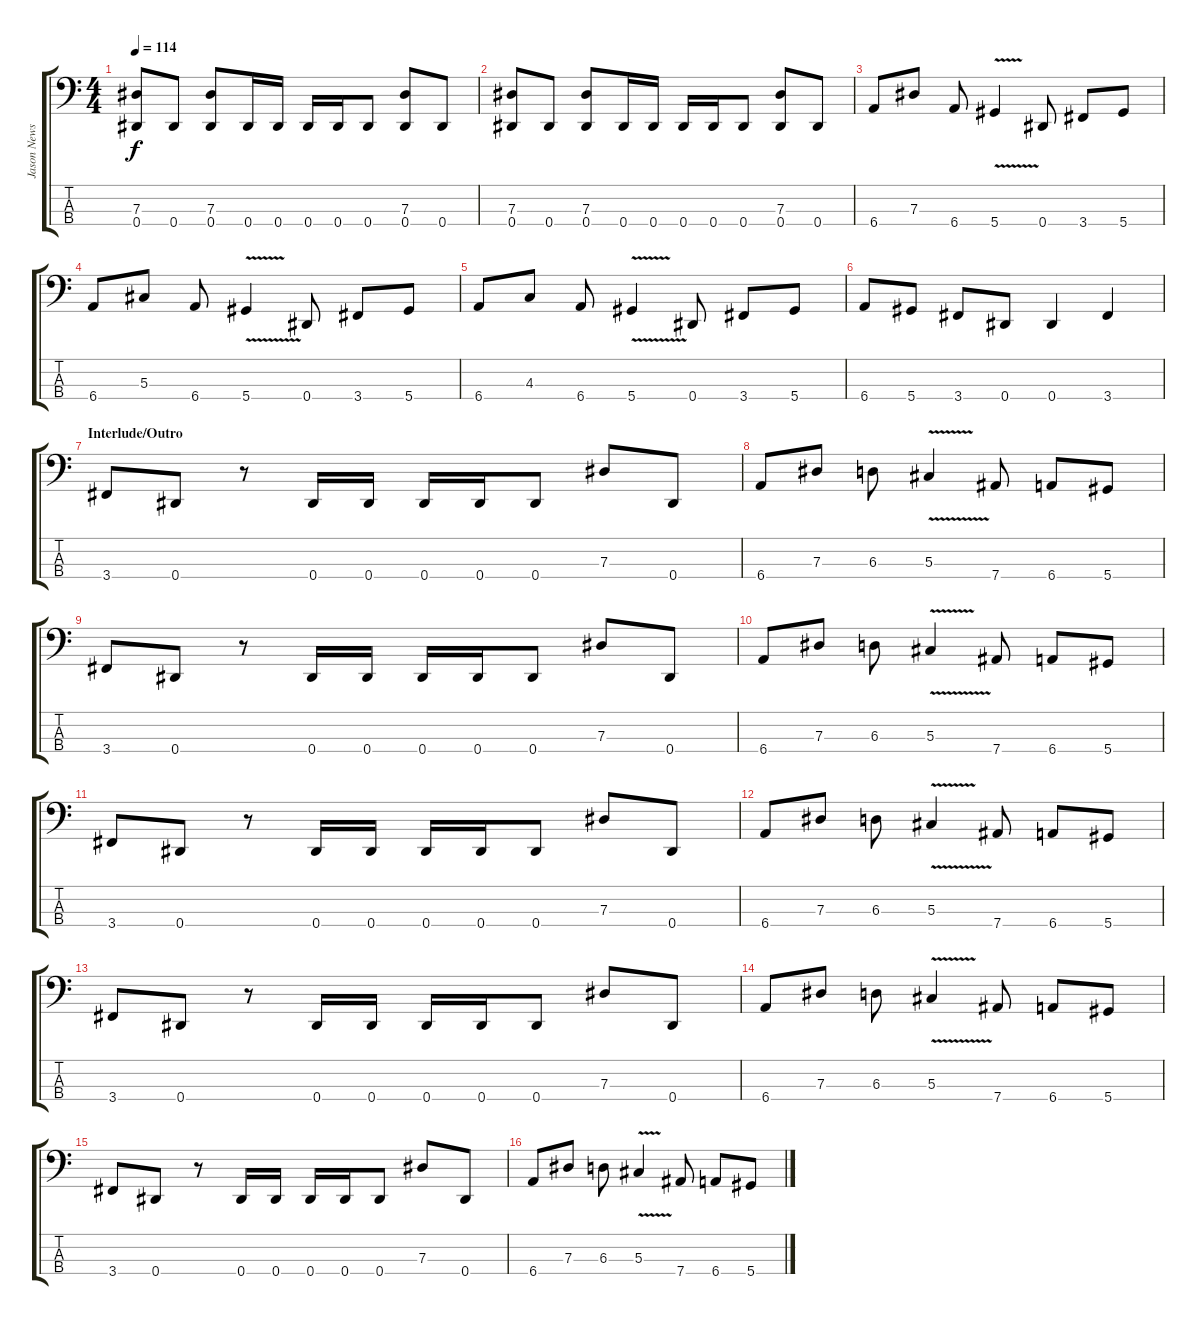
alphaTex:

\track ("Jason Newsted" "Jason News") {instrument electricbasspick}
\staff {score tabs}
\tuning (Gb2 Db2 Ab1 Eb1) {hide}
\ts (4 4)
\tempo 114
\clef f4
\ks c
(7.3 0.4).8{dy f} 0.4.8 (7.3 0.4).8 0.4.16 0.4.16 0.4.16 0.4.16 0.4.8 (7.3 0.4).8 0.4.8 |
(7.3 0.4).8 0.4.8 (7.3 0.4).8 0.4.16 0.4.16 0.4.16 0.4.16 0.4.8 (7.3 0.4).8 0.4.8 |
6.4.8 7.3.8 6.4.8 5.4{v}.4 0.4.8 3.4.8 5.4.8 |
6.4.8 5.3.8 6.4.8 5.4{v}.4 0.4.8 3.4.8 5.4.8 |
6.4.8 4.3.8 6.4.8 5.4{v}.4 0.4.8 3.4.8 5.4.8 |
6.4.8 5.4.8 3.4.8 0.4.8 0.4.4 3.4.4 |
\section ("" "Interlude/Outro")
3.4.8 0.4.8 r.8 0.4.16 0.4.16 0.4.16 0.4.16 0.4.8 7.3.8 0.4.8 |
6.4.8 7.3.8 6.3.8 5.3{v}.4 7.4.8 6.4.8 5.4.8 |
3.4.8 0.4.8 r.8 0.4.16 0.4.16 0.4.16 0.4.16 0.4.8 7.3.8 0.4.8 |
6.4.8 7.3.8 6.3.8 5.3{v}.4 7.4.8 6.4.8 5.4.8 |
3.4.8 0.4.8 r.8 0.4.16 0.4.16 0.4.16 0.4.16 0.4.8 7.3.8 0.4.8 |
6.4.8 7.3.8 6.3.8 5.3{v}.4 7.4.8 6.4.8 5.4.8 |
3.4.8 0.4.8 r.8 0.4.16 0.4.16 0.4.16 0.4.16 0.4.8 7.3.8 0.4.8 |
6.4.8 7.3.8 6.3.8 5.3{v}.4 7.4.8 6.4.8 5.4.8 |
3.4.8 0.4.8 r.8 0.4.16 0.4.16 0.4.16 0.4.16 0.4.8 7.3.8 0.4.8 |
6.4.8 7.3.8 6.3.8 5.3{v}.4 7.4.8 6.4.8 5.4.8
